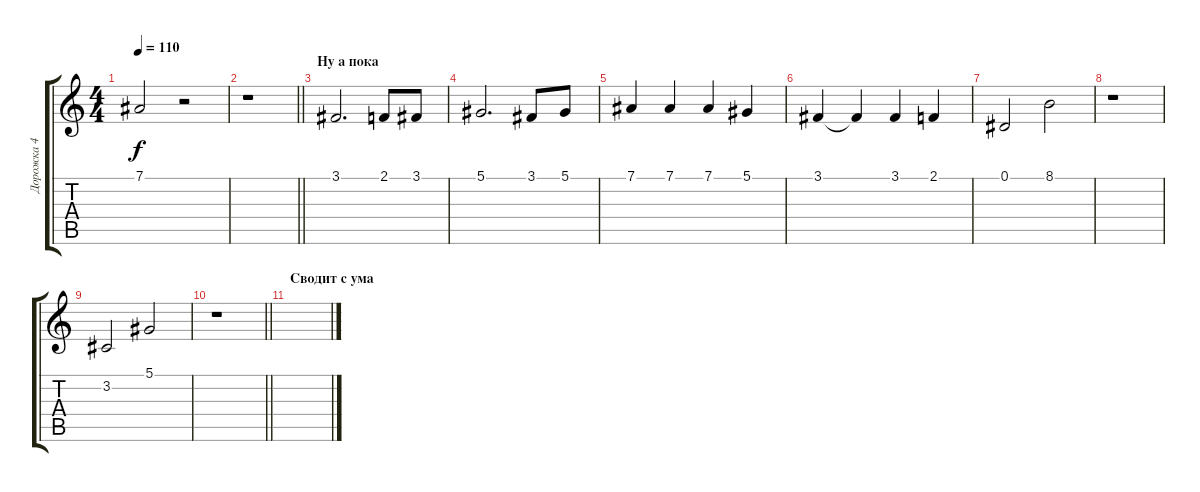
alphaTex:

\track ("Дорожка 4" "Дорожка 4") {instrument lead2sawtooth}
\staff {score tabs}
\tuning (Eb4 Bb3 Gb3 Db3 Ab2 Eb2) {hide}
\ts (4 4)
\tempo 110
\clef g2
\ks c
7.1{t}.2{dy f} r.2 |
\barLineRight lightlight
r.1 |
\section ("" "Ну а пока")
3.1.2{d} 2.1.8 3.1.8 |
5.1.2{d} 3.1.8 5.1.8 |
7.1.4 7.1.4 7.1.4 5.1.4 |
3.1.4 3.1{t}.4 3.1.4 2.1.4 |
0.1.2 8.1.2 |
r.1 |
3.2.2 5.1.2 |
\barLineRight lightlight
r.1 |
\section ("" "Сводит с ума")
